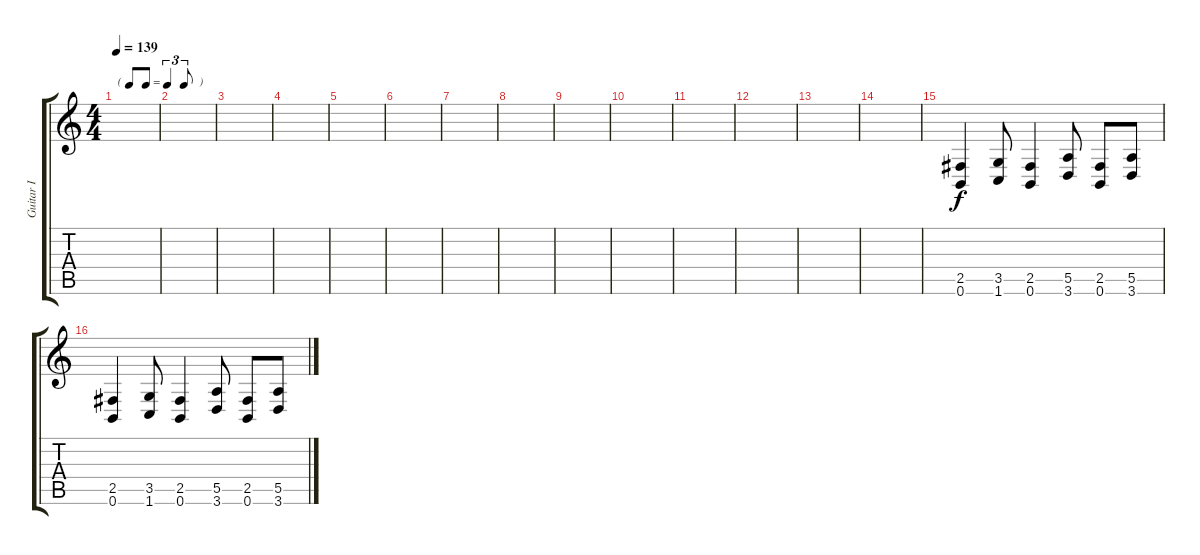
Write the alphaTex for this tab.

\track ("Guitar I" "Guitar I") {instrument distortionguitar}
\staff {score tabs}
\tuning (C4 Gb3 D3 Bb2 E2 B1) {hide}
\ts (4 4)
\tf triplet8th
\tempo 139
\clef g2
\ks c
|
|
|
|
|
|
|
|
|
|
|
|
|
|
(2.5 0.6).4 (3.5 1.6).8 (2.5 0.6).4 (5.5 3.6).8 (2.5 0.6).8 (5.5 3.6).8 |
(2.5 0.6).4 (3.5 1.6).8 (2.5 0.6).4 (5.5 3.6).8 (2.5 0.6).8 (5.5 3.6).8
